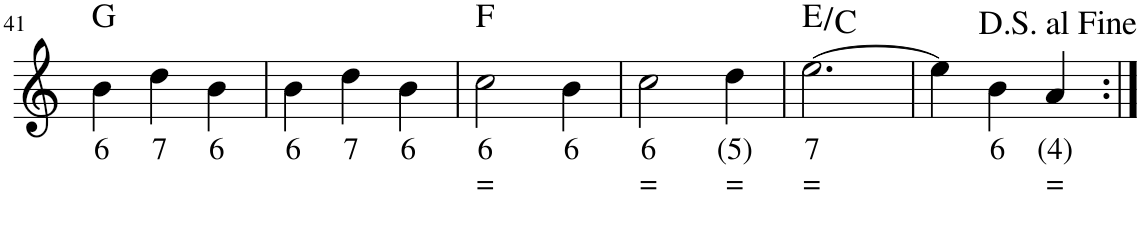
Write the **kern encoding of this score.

**kern	**text	**text	**harte
*part1	*part1	*part1	*part1
*staff1	*staff1	*staff1	*
*I"Stem	*	*	*
*I'Stm.	*	*	*
!!LO:PB:g=z
*clefG2	*	*	*
*k[]	*	*	*
*M3/4	*	*	*
=41	=41	=41	=41
!	!LO:LY:b	!	!
4b\	6	.	G:maj
!	!LO:LY:b	!	!
4dd\	7	.	.
!	!LO:LY:b	!	!
4b\	6	.	.
=42	=42	=42	=42
!	!LO:LY:b	!	!
4b\	6	.	.
!	!LO:LY:b	!	!
4dd\	7	.	.
!	!LO:LY:b	!	!
4b\	6	.	.
=43	=43	=43	=43
!	!LO:LY:b	!LO:LY:b	!
2cc\	6	=	F:maj
!	!LO:LY:b	!	!
4b\	6	.	.
=44	=44	=44	=44
!	!LO:LY:b	!LO:LY:b	!
2cc\	6	=	.
!	!LO:LY:b	!LO:LY:b	!
4dd\	(5)	=	.
=45	=45	=45	=45
!	!LO:LY:b	!LO:LY:b	!
[2.ee\	7	=	E:maj/b6
=46	=46	=46	=46
4ee\]	.	.	.
!	!LO:LY:b	!	!
4b\	6	.	.
!	!LO:LY:b	!LO:LY:b	!
4a/	(4)	=	.
=:|!	=:|!	=:|!	=:|!
*-	*-	*-	*-
